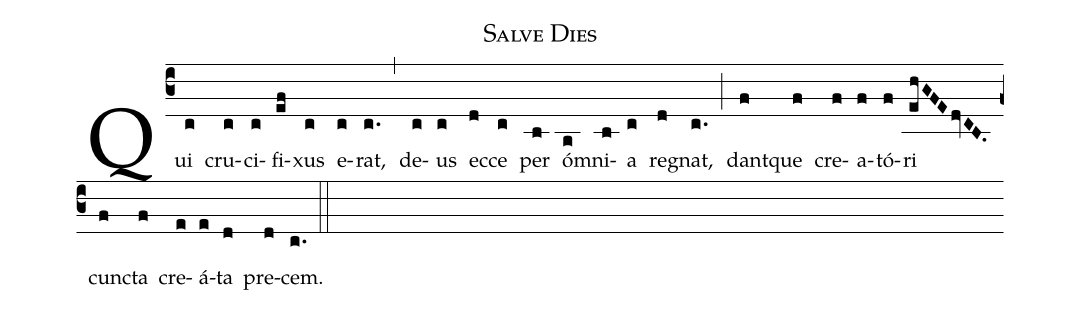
name: Salve Dies;
%%
(c3) Qui(c) cru(c)ci(c)fi(ef)xus(c) e(c)rat,(c.) (,) de(c)us(c) ec(d)ce(c) per(b) óm(a)ni(b)a(c) reg(d)nat,(c.) (;) dant(f)que(f) cre(f)a(f)tó(f)ri(ehGFEdvCB.) cun(f)cta(f) cre(e)á(e)ta(d) pre(d)cem.(c.) (::)
